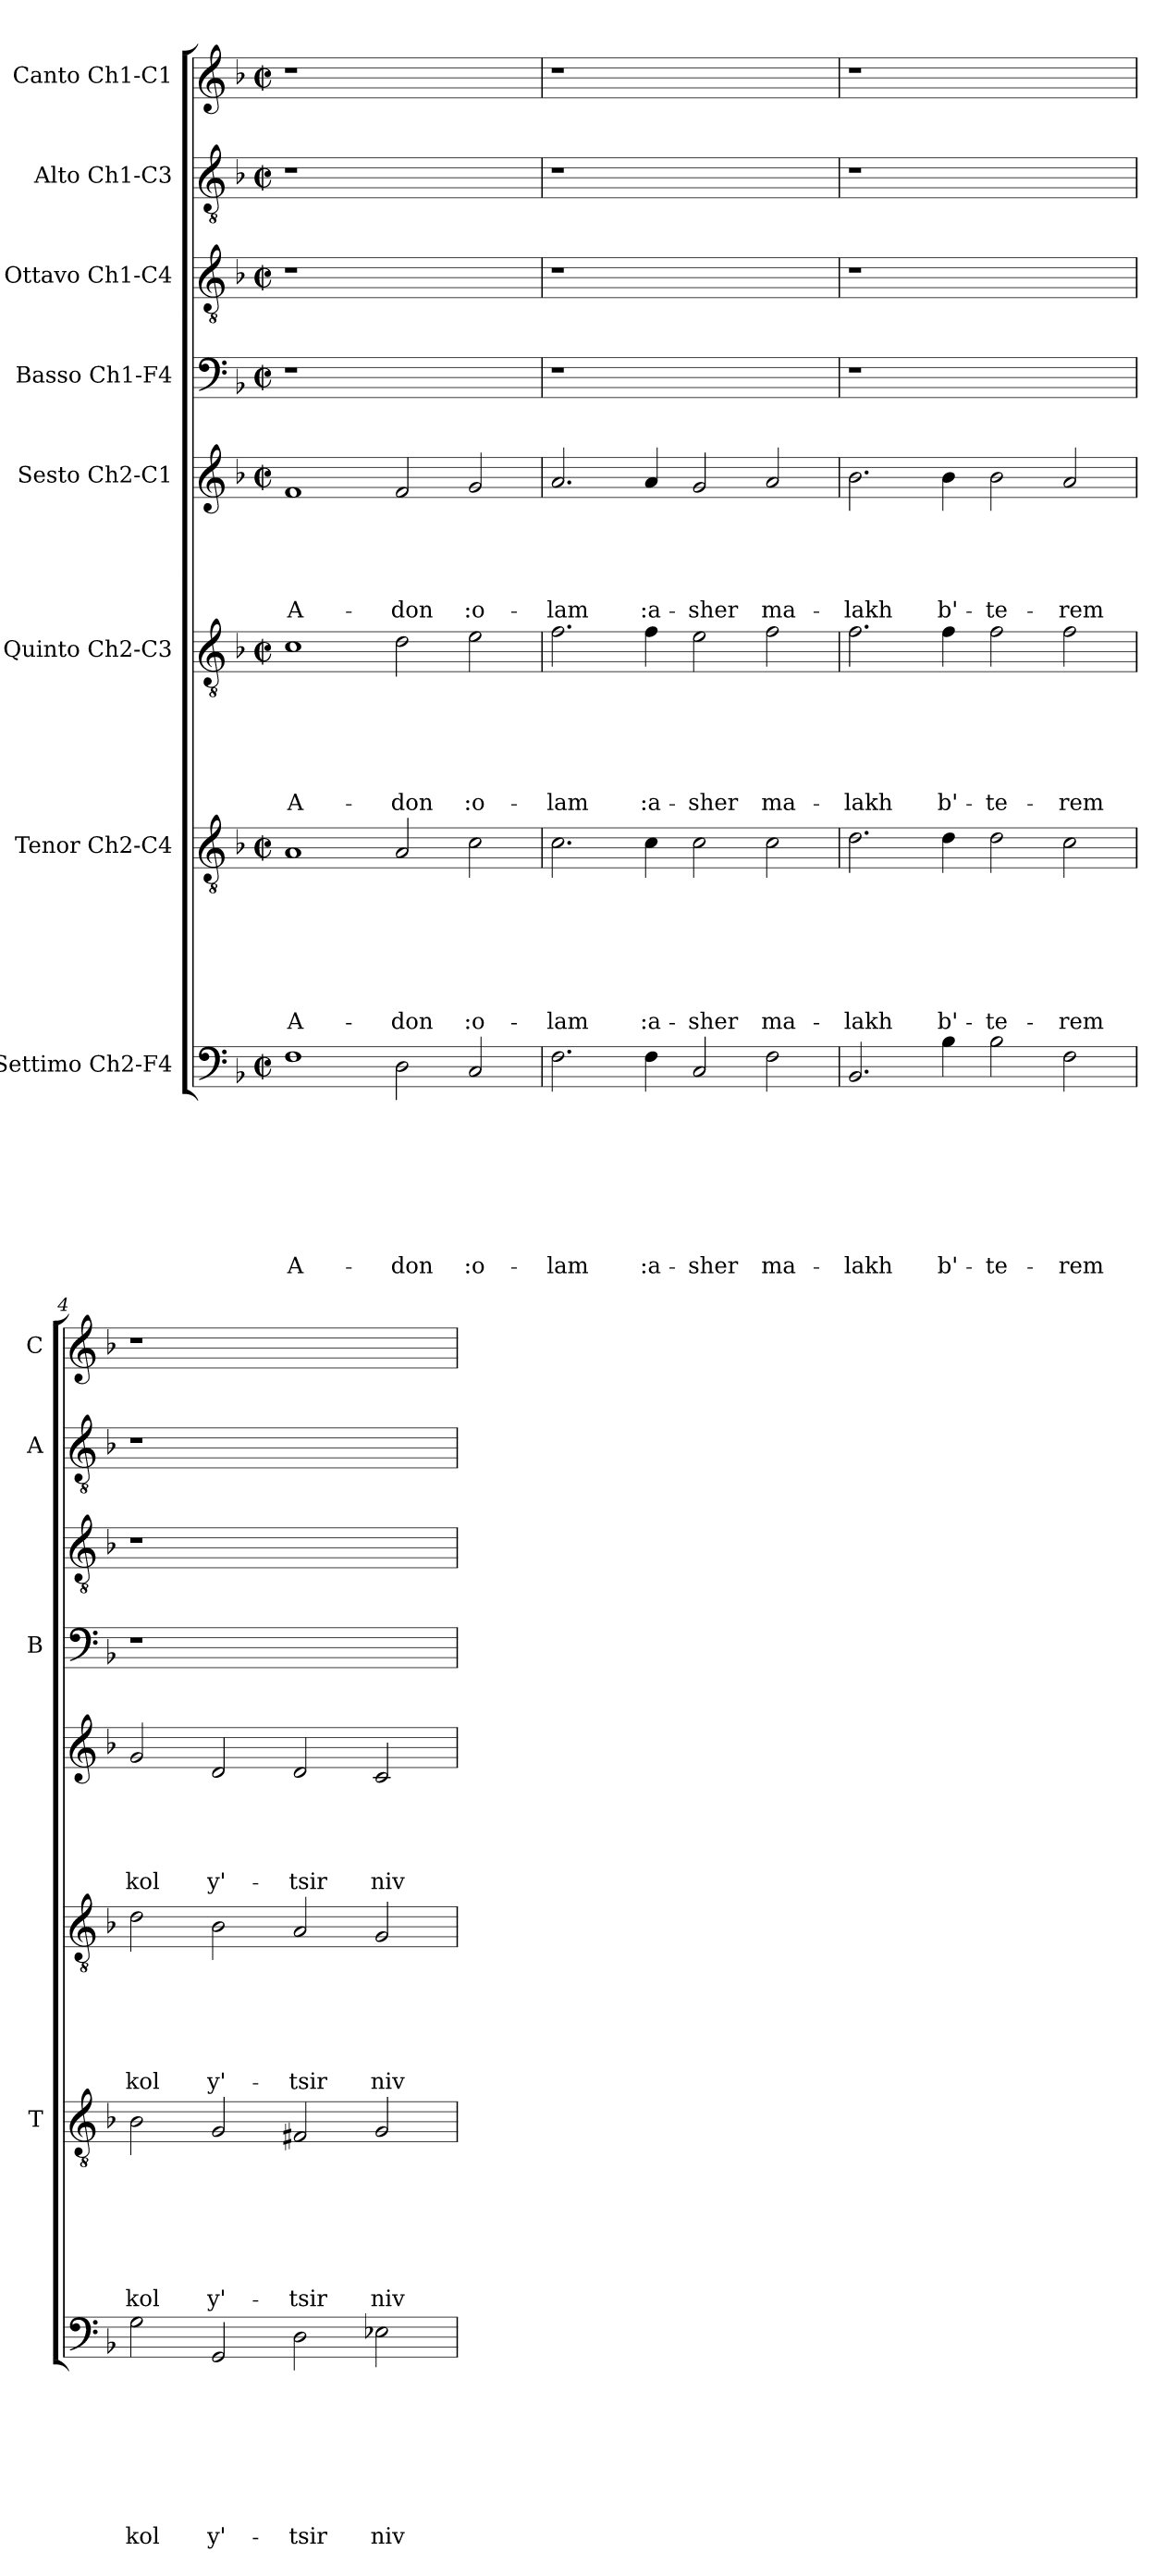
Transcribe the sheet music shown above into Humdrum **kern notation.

**kern	**text	**text	**text	**text	**text	**text	**text	**text	**kern	**text	**text	**text	**text	**text	**text	**text	**kern	**text	**text	**text	**text	**text	**text	**kern	**text	**text	**text	**text	**text	**kern	**kern	**kern	**kern
*part8	*part8	*part8	*part8	*part8	*part8	*part8	*part8	*part8	*part7	*part7	*part7	*part7	*part7	*part7	*part7	*part7	*part6	*part6	*part6	*part6	*part6	*part6	*part6	*part5	*part5	*part5	*part5	*part5	*part5	*part4	*part3	*part2	*part1
*staff8	*staff8	*staff8	*staff8	*staff8	*staff8	*staff8	*staff8	*staff8	*staff7	*staff7	*staff7	*staff7	*staff7	*staff7	*staff7	*staff7	*staff6	*staff6	*staff6	*staff6	*staff6	*staff6	*staff6	*staff5	*staff5	*staff5	*staff5	*staff5	*staff5	*staff4	*staff3	*staff2	*staff1
*I"Settimo Ch2-F4	*	*	*	*	*	*	*	*	*I"Tenor Ch2-C4	*	*	*	*	*	*	*	*I"Quinto Ch2-C3	*	*	*	*	*	*	*I"Sesto Ch2-C1	*	*	*	*	*	*I"Basso Ch1-F4	*I"Ottavo Ch1-C4	*I"Alto Ch1-C3	*I"Canto Ch1-C1
*	*	*	*	*	*	*	*	*	*I'T	*	*	*	*	*	*	*	*	*	*	*	*	*	*	*	*	*	*	*	*	*I'B	*	*I'A	*I'C
*clefF4	*	*	*	*	*	*	*	*	*clefGv2	*	*	*	*	*	*	*	*clefGv2	*	*	*	*	*	*	*clefG2	*	*	*	*	*	*clefF4	*clefGv2	*clefGv2	*clefG2
*k[b-]	*	*	*	*	*	*	*	*	*k[b-]	*	*	*	*	*	*	*	*k[b-]	*	*	*	*	*	*	*k[b-]	*	*	*	*	*	*k[b-]	*k[b-]	*k[b-]	*k[b-]
*F:	*	*	*	*	*	*	*	*	*F:	*	*	*	*	*	*	*	*F:	*	*	*	*	*	*	*F:	*	*	*	*	*	*F:	*F:	*F:	*F:
*M2/2	*	*	*	*	*	*	*	*	*M2/2	*	*	*	*	*	*	*	*M2/2	*	*	*	*	*	*	*M2/2	*	*	*	*	*	*M2/2	*M2/2	*M2/2	*M2/2
*met(c|)	*	*	*	*	*	*	*	*	*met(c|)	*	*	*	*	*	*	*	*met(c|)	*	*	*	*	*	*	*met(c|)	*	*	*	*	*	*met(c|)	*met(c|)	*met(c|)	*met(c|)
=1	=1	=1	=1	=1	=1	=1	=1	=1	=1	=1	=1	=1	=1	=1	=1	=1	=1	=1	=1	=1	=1	=1	=1	=1	=1	=1	=1	=1	=1	=1	=1	=1	=1
!	!	!	!	!	!	!	!	!LO:LY:b	!	!	!	!	!	!	!	!LO:LY:b	!	!	!	!	!	!	!LO:LY:b	!	!	!	!	!	!LO:LY:b	!	!	!	!
1F	.	.	.	.	.	.	.	A-	1A	.	.	.	.	.	.	A-	1c	.	.	.	.	.	A-	1f	.	.	.	.	A-	1r	1r	1r	1r
!	!	!	!	!	!	!	!	!LO:LY:b	!	!	!	!	!	!	!	!LO:LY:b	!	!	!	!	!	!	!LO:LY:b	!	!	!	!	!	!LO:LY:b	!	!	!	!
2D\	.	.	.	.	.	.	.	-don	2A/	.	.	.	.	.	.	-don	2d\	.	.	.	.	.	-don	2f/	.	.	.	.	-don	1ryy	1ryy	1ryy	1ryy
!	!	!	!	!	!	!	!	!LO:LY:b	!	!	!	!	!	!	!	!LO:LY:b	!	!	!	!	!	!	!LO:LY:b	!	!	!	!	!	!LO:LY:b	!	!	!	!
2C/	.	.	.	.	.	.	.	:o-	2c\	.	.	.	.	.	.	:o-	2e\	.	.	.	.	.	:o-	2g/	.	.	.	.	:o-	.	.	.	.
=2	=2	=2	=2	=2	=2	=2	=2	=2	=2	=2	=2	=2	=2	=2	=2	=2	=2	=2	=2	=2	=2	=2	=2	=2	=2	=2	=2	=2	=2	=2	=2	=2	=2
!	!	!	!	!	!	!	!	!LO:LY:b	!	!	!	!	!	!	!	!LO:LY:b	!	!	!	!	!	!	!LO:LY:b	!	!	!	!	!	!LO:LY:b	!	!	!	!
2.F\	.	.	.	.	.	.	.	-lam	2.c\	.	.	.	.	.	.	-lam	2.f\	.	.	.	.	.	-lam	2.a/	.	.	.	.	-lam	1r	1r	1r	1r
!	!	!	!	!	!	!	!	!LO:LY:b	!	!	!	!	!	!	!	!LO:LY:b	!	!	!	!	!	!	!LO:LY:b	!	!	!	!	!	!LO:LY:b	!	!	!	!
4F\	.	.	.	.	.	.	.	:a-	4c\	.	.	.	.	.	.	:a-	4f\	.	.	.	.	.	:a-	4a/	.	.	.	.	:a-	.	.	.	.
!	!	!	!	!	!	!	!	!LO:LY:b	!	!	!	!	!	!	!	!LO:LY:b	!	!	!	!	!	!	!LO:LY:b	!	!	!	!	!	!LO:LY:b	!	!	!	!
2C/	.	.	.	.	.	.	.	-sher	2c\	.	.	.	.	.	.	-sher	2e\	.	.	.	.	.	-sher	2g/	.	.	.	.	-sher	1ryy	1ryy	1ryy	1ryy
!	!	!	!	!	!	!	!	!LO:LY:b	!	!	!	!	!	!	!	!LO:LY:b	!	!	!	!	!	!	!LO:LY:b	!	!	!	!	!	!LO:LY:b	!	!	!	!
2F\	.	.	.	.	.	.	.	ma-	2c\	.	.	.	.	.	.	ma-	2f\	.	.	.	.	.	ma-	2a/	.	.	.	.	ma-	.	.	.	.
=3	=3	=3	=3	=3	=3	=3	=3	=3	=3	=3	=3	=3	=3	=3	=3	=3	=3	=3	=3	=3	=3	=3	=3	=3	=3	=3	=3	=3	=3	=3	=3	=3	=3
!	!	!	!	!	!	!	!	!LO:LY:b	!	!	!	!	!	!	!	!LO:LY:b	!	!	!	!	!	!	!LO:LY:b	!	!	!	!	!	!LO:LY:b	!	!	!	!
2.BB-/	.	.	.	.	.	.	.	-lakh	2.d\	.	.	.	.	.	.	-lakh	2.f\	.	.	.	.	.	-lakh	2.b-\	.	.	.	.	-lakh	1r	1r	1r	1r
!	!	!	!	!	!	!	!	!LO:LY:b	!	!	!	!	!	!	!	!LO:LY:b	!	!	!	!	!	!	!LO:LY:b	!	!	!	!	!	!LO:LY:b	!	!	!	!
4B-\	.	.	.	.	.	.	.	b'-	4d\	.	.	.	.	.	.	b'-	4f\	.	.	.	.	.	b'-	4b-\	.	.	.	.	b'-	.	.	.	.
!	!	!	!	!	!	!	!	!LO:LY:b	!	!	!	!	!	!	!	!LO:LY:b	!	!	!	!	!	!	!LO:LY:b	!	!	!	!	!	!LO:LY:b	!	!	!	!
2B-\	.	.	.	.	.	.	.	-te-	2d\	.	.	.	.	.	.	-te-	2f\	.	.	.	.	.	-te-	2b-\	.	.	.	.	-te-	1ryy	1ryy	1ryy	1ryy
!	!	!	!	!	!	!	!	!LO:LY:b	!	!	!	!	!	!	!	!LO:LY:b	!	!	!	!	!	!	!LO:LY:b	!	!	!	!	!	!LO:LY:b	!	!	!	!
2F\	.	.	.	.	.	.	.	-rem	2c\	.	.	.	.	.	.	-rem	2f\	.	.	.	.	.	-rem	2a/	.	.	.	.	-rem	.	.	.	.
=4	=4	=4	=4	=4	=4	=4	=4	=4	=4	=4	=4	=4	=4	=4	=4	=4	=4	=4	=4	=4	=4	=4	=4	=4	=4	=4	=4	=4	=4	=4	=4	=4	=4
!	!	!	!	!	!	!	!	!LO:LY:b	!	!	!	!	!	!	!	!LO:LY:b	!	!	!	!	!	!	!LO:LY:b	!	!	!	!	!	!LO:LY:b	!	!	!	!
2G\	.	.	.	.	.	.	.	kol	2B-\	.	.	.	.	.	.	kol	2d\	.	.	.	.	.	kol	2g/	.	.	.	.	kol	1r	1r	1r	1r
!	!	!	!	!	!	!	!	!LO:LY:b	!	!	!	!	!	!	!	!LO:LY:b	!	!	!	!	!	!	!LO:LY:b	!	!	!	!	!	!LO:LY:b	!	!	!	!
2GG/	.	.	.	.	.	.	.	y'-	2G/	.	.	.	.	.	.	y'-	2B-\	.	.	.	.	.	y'-	2d/	.	.	.	.	y'-	.	.	.	.
!	!	!	!	!	!	!	!	!LO:LY:b	!	!	!	!	!	!	!	!LO:LY:b	!	!	!	!	!	!	!LO:LY:b	!	!	!	!	!	!LO:LY:b	!	!	!	!
2D\	.	.	.	.	.	.	.	-tsir	2F#X/	.	.	.	.	.	.	-tsir	2A/	.	.	.	.	.	-tsir	2d/	.	.	.	.	-tsir	1ryy	1ryy	1ryy	1ryy
!	!	!	!	!	!	!	!	!LO:LY:b	!	!	!	!	!	!	!	!LO:LY:b	!	!	!	!	!	!	!LO:LY:b	!	!	!	!	!	!LO:LY:b	!	!	!	!
2E-X\	.	.	.	.	.	.	.	niv-	2G/	.	.	.	.	.	.	niv-	2G/	.	.	.	.	.	niv-	2c/	.	.	.	.	niv-	.	.	.	.
=	=	=	=	=	=	=	=	=	=	=	=	=	=	=	=	=	=	=	=	=	=	=	=	=	=	=	=	=	=	=	=	=	=
*-	*-	*-	*-	*-	*-	*-	*-	*-	*-	*-	*-	*-	*-	*-	*-	*-	*-	*-	*-	*-	*-	*-	*-	*-	*-	*-	*-	*-	*-	*-	*-	*-	*-
